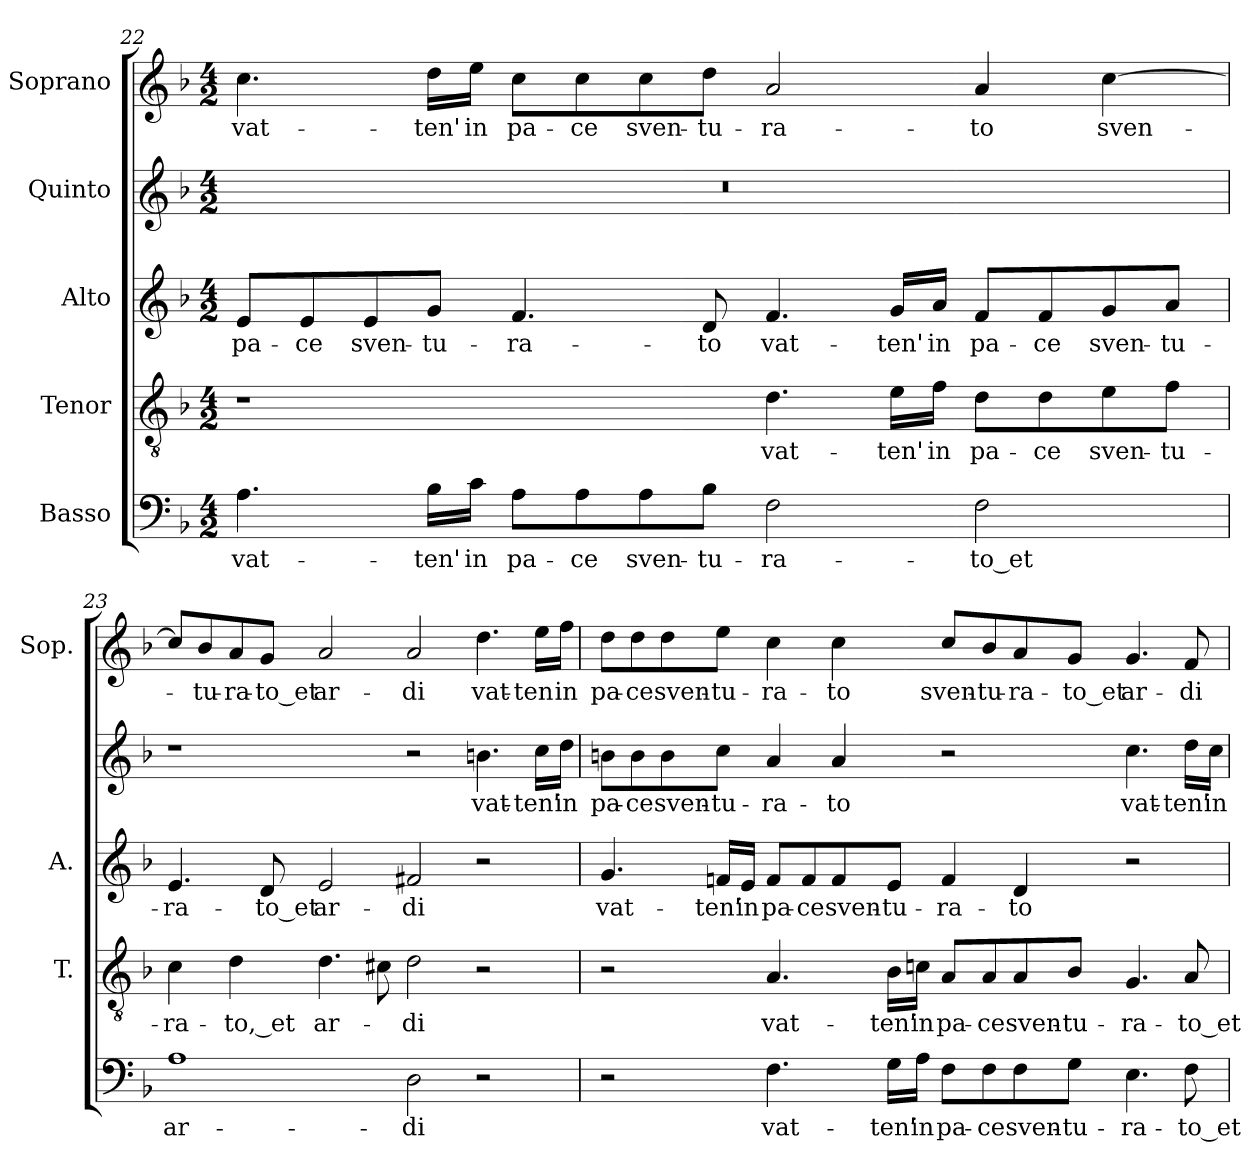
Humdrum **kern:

**kern	**text	**kern	**text	**kern	**text	**kern	**text	**kern	**text
*part5	*part5	*part4	*part4	*part3	*part3	*part2	*part2	*part1	*part1
*staff5	*staff5	*staff4	*staff4	*staff3	*staff3	*staff2	*staff2	*staff1	*staff1
*I"Basso	*	*I"Tenor	*	*I"Alto	*	*I"Quinto	*	*I"Soprano	*
*	*	*I'T.	*	*I'A.	*	*	*	*I'Sop.	*
*clefF4	*	*clefGv2	*	*clefG2	*	*clefG2	*	*clefG2	*
*	*	*ITrd7c12	*	*	*	*	*	*	*
*k[b-]	*	*k[b-]	*	*k[b-]	*	*k[b-]	*	*k[b-]	*
*F:	*	*F:	*	*F:	*	*F:	*	*F:	*
*M4/2	*	*M4/2	*	*M4/2	*	*M4/2	*	*M4/2	*
=22	=22	=22	=22	=22	=22	=22	=22	=22	=22
!	!LO:LY:b:color=#000000	!	!	!	!	!	!	!	!
!	!	!	!	!	!LO:LY:b:color=#000000	!LO:N:vis=1	!	!	!
!	!	!	!	!	!	!	!	!	!LO:LY:b:color=#000000
4.Ai\	vat-	1r	.	8ei/L	pa-	0r	.	4.cci\	vat-
!	!	!	!	!	!LO:LY:b:color=#000000	!	!	!	!
.	.	.	.	8ei/	-ce	.	.	.	.
!	!	!	!	!	!LO:LY:b:color=#000000	!	!	!	!
.	.	.	.	8ei/	sven-	.	.	.	.
!	!LO:LY:b:color=#000000	!	!	!	!	!	!	!	!
!	!	!	!	!	!LO:LY:b:color=#000000	!	!	!	!
!	!	!	!	!	!	!	!	!	!LO:LY:b:color=#000000
16B-i\LL	-ten'	.	.	8gi/J	-tu-	.	.	16ddi\LL	-ten'
!	!LO:LY:b:color=#000000	!	!	!	!	!	!	!	!
!	!	!	!	!	!	!	!	!	!LO:LY:b:color=#000000
16ci\JJ	in	.	.	.	.	.	.	16eei\JJ	in
!	!LO:LY:b:color=#000000	!	!	!	!	!	!	!	!
!	!	!	!	!	!LO:LY:b:color=#000000	!	!	!	!
!	!	!	!	!	!	!	!	!	!LO:LY:b:color=#000000
8Ai\L	pa-	.	.	4.fi/	-ra-	.	.	8cci\L	pa-
!	!LO:LY:b:color=#000000	!	!	!	!	!	!	!	!
!	!	!	!	!	!	!	!	!	!LO:LY:b:color=#000000
8Ai\	-ce	.	.	.	.	.	.	8cci\	-ce
!	!LO:LY:b:color=#000000	!	!	!	!	!	!	!	!
!	!	!	!	!	!	!	!	!	!LO:LY:b:color=#000000
8Ai\	sven-	.	.	.	.	.	.	8cci\	sven-
!	!LO:LY:b:color=#000000	!	!	!	!	!	!	!	!
!	!	!	!	!	!LO:LY:b:color=#000000	!	!	!	!
!	!	!	!	!	!	!	!	!	!LO:LY:b:color=#000000
8B-i\J	-tu-	.	.	8di/	-to	.	.	8ddi\J	-tu-
!	!LO:LY:b:color=#000000	!	!	!	!	!	!	!	!
!	!	!	!LO:LY:b:color=#000000	!	!	!	!	!	!
!	!	!	!	!	!LO:LY:b:color=#000000	!	!	!	!
!	!	!	!	!	!	!	!	!	!LO:LY:b:color=#000000
2Fi\	-ra-	4.Di\	vat-	4.fi/	vat-	.	.	2ai/	-ra-
!	!	!	!LO:LY:b:color=#000000	!	!	!	!	!	!
!	!	!	!	!	!LO:LY:b:color=#000000	!	!	!	!
.	.	16Ei\LL	-ten'	16gi/LL	-ten'	.	.	.	.
!	!	!	!LO:LY:b:color=#000000	!	!	!	!	!	!
!	!	!	!	!	!LO:LY:b:color=#000000	!	!	!	!
.	.	16Fi\JJ	in	16ai/JJ	in	.	.	.	.
!	!LO:LY:b:color=#000000	!	!	!	!	!	!	!	!
!	!	!	!LO:LY:b:color=#000000	!	!	!	!	!	!
!	!	!	!	!	!LO:LY:b:color=#000000	!	!	!	!
!	!	!	!	!	!	!	!	!	!LO:LY:b:color=#000000
2Fi\	-to_et	8Di\L	pa-	8fi/L	pa-	.	.	4ai/	-to
!	!	!	!LO:LY:b:color=#000000	!	!	!	!	!	!
!	!	!	!	!	!LO:LY:b:color=#000000	!	!	!	!
.	.	8Di\	-ce	8fi/	-ce	.	.	.	.
!	!	!	!LO:LY:b:color=#000000	!	!	!	!	!	!
!	!	!	!	!	!LO:LY:b:color=#000000	!	!	!	!
!	!	!	!	!	!	!	!	!	!LO:LY:b:color=#000000
.	.	8Ei\	sven-	8gi/	sven-	.	.	[>4cci\	sven-
!	!	!	!LO:LY:b:color=#000000	!	!	!	!	!	!
!	!	!	!	!	!LO:LY:b:color=#000000	!	!	!	!
.	.	8Fi\J	-tu-	8ai/J	-tu-	.	.	.	.
!!LO:LB:g=z
=23	=23	=23	=23	=23	=23	=23	=23	=23	=23
!	!LO:LY:b:color=#000000	!	!	!	!	!	!	!	!
!	!	!	!LO:LY:b:color=#000000	!	!	!	!	!	!
!	!	!	!	!	!LO:LY:b:color=#000000	!	!	!	!
1Ai	ar-	4Ci\	-ra-	4.ei/	-ra-	1r	.	8cci/L]	.
!	!	!	!	!	!	!	!	!	!LO:LY:b:color=#000000
.	.	.	.	.	.	.	.	8b-i/	-tu-
!	!	!	!LO:LY:b:color=#000000	!	!	!	!	!	!
!	!	!	!	!	!	!	!	!	!LO:LY:b:color=#000000
.	.	4Di\	-to,_et	.	.	.	.	8ai/	-ra-
!	!	!	!	!	!LO:LY:b:color=#000000	!	!	!	!
!	!	!	!	!	!	!	!	!	!LO:LY:b:color=#000000
.	.	.	.	8di/	-to_et	.	.	8gi/J	-to_et
!	!	!	!LO:LY:b:color=#000000	!	!	!	!	!	!
!	!	!	!	!	!LO:LY:b:color=#000000	!	!	!	!
!	!	!	!	!	!	!	!	!	!LO:LY:b:color=#000000
.	.	4.Di\	ar-	2ei/	ar-	.	.	2ai/	ar-
.	.	8C#Xi\	.	.	.	.	.	.	.
!	!LO:LY:b:color=#000000	!	!	!	!	!	!	!	!
!	!	!	!LO:LY:b:color=#000000	!	!	!	!	!	!
!	!	!	!	!	!LO:LY:b:color=#000000	!	!	!	!
!	!	!	!	!	!	!	!	!	!LO:LY:b:color=#000000
2Di\	-di	2Di\	-di	2f#Xi/	-di	2r	.	2ai/	-di
!	!	!	!	!	!	!	!LO:LY:b:color=#000000	!	!
!	!	!	!	!	!	!	!	!	!LO:LY:b:color=#000000
2r	.	2r	.	2r	.	4.bni\	vat-	4.ddi\	vat-
!	!	!	!	!	!	!	!LO:LY:b:color=#000000	!	!
!	!	!	!	!	!	!	!	!	!LO:LY:b:color=#000000
.	.	.	.	.	.	16cci\LL	-ten'	16eei\LL	-ten
!	!	!	!	!	!	!	!LO:LY:b:color=#000000	!	!
!	!	!	!	!	!	!	!	!	!LO:LY:b:color=#000000
.	.	.	.	.	.	16ddi\JJ	in	16ffi\JJ	in
=24	=24	=24	=24	=24	=24	=24	=24	=24	=24
!	!	!	!	!	!LO:LY:b:color=#000000	!	!	!	!
!	!	!	!	!	!	!	!LO:LY:b:color=#000000	!	!
!	!	!	!	!	!	!	!	!	!LO:LY:b:color=#000000
2r	.	2r	.	4.gi/	vat-	8bni\L	pa-	8ddi\L	pa-
!	!	!	!	!	!	!	!LO:LY:b:color=#000000	!	!
!	!	!	!	!	!	!	!	!	!LO:LY:b:color=#000000
.	.	.	.	.	.	8bi\	-ce	8ddi\	-ce
!	!	!	!	!	!	!	!LO:LY:b:color=#000000	!	!
!	!	!	!	!	!	!	!	!	!LO:LY:b:color=#000000
.	.	.	.	.	.	8bi\	sven-	8ddi\	sven-
!	!	!	!	!	!LO:LY:b:color=#000000	!	!	!	!
!	!	!	!	!	!	!	!LO:LY:b:color=#000000	!	!
!	!	!	!	!	!	!	!	!	!LO:LY:b:color=#000000
.	.	.	.	16fni/LL	-ten'	8cci\J	-tu-	8eei\J	-tu-
!	!	!	!	!	!LO:LY:b:color=#000000	!	!	!	!
.	.	.	.	16ei/JJ	in	.	.	.	.
!	!LO:LY:b:color=#000000	!	!	!	!	!	!	!	!
!	!	!	!LO:LY:b:color=#000000	!	!	!	!	!	!
!	!	!	!	!	!LO:LY:b:color=#000000	!	!	!	!
!	!	!	!	!	!	!	!LO:LY:b:color=#000000	!	!
!	!	!	!	!	!	!	!	!	!LO:LY:b:color=#000000
4.Fi\	vat-	4.AAi/	vat-	8fi/L	pa-	4ai/	-ra-	4cci\	-ra-
!	!	!	!	!	!LO:LY:b:color=#000000	!	!	!	!
.	.	.	.	8fi/	-ce	.	.	.	.
!	!	!	!	!	!LO:LY:b:color=#000000	!	!	!	!
!	!	!	!	!	!	!	!LO:LY:b:color=#000000	!	!
!	!	!	!	!	!	!	!	!	!LO:LY:b:color=#000000
.	.	.	.	8fi/	sven-	4ai/	-to	4cci\	-to
!	!LO:LY:b:color=#000000	!	!	!	!	!	!	!	!
!	!	!	!LO:LY:b:color=#000000	!	!	!	!	!	!
!	!	!	!	!	!LO:LY:b:color=#000000	!	!	!	!
16Gi\LL	-ten'	16BB-i\LL	-ten'	8ei/J	-tu-	.	.	.	.
!	!LO:LY:b:color=#000000	!	!	!	!	!	!	!	!
!	!	!	!LO:LY:b:color=#000000	!	!	!	!	!	!
16Ai\JJ	in	16Cni\JJ	in	.	.	.	.	.	.
!	!LO:LY:b:color=#000000	!	!	!	!	!	!	!	!
!	!	!	!LO:LY:b:color=#000000	!	!	!	!	!	!
!	!	!	!	!	!LO:LY:b:color=#000000	!	!	!	!
!	!	!	!	!	!	!	!	!	!LO:LY:b:color=#000000
8Fi\L	pa-	8AAi/L	pa-	4fi/	-ra-	2r	.	8cci/L	sven-
!	!LO:LY:b:color=#000000	!	!	!	!	!	!	!	!
!	!	!	!LO:LY:b:color=#000000	!	!	!	!	!	!
!	!	!	!	!	!	!	!	!	!LO:LY:b:color=#000000
8Fi\	-ce	8AAi/	-ce	.	.	.	.	8b-i/	-tu-
!	!LO:LY:b:color=#000000	!	!	!	!	!	!	!	!
!	!	!	!LO:LY:b:color=#000000	!	!	!	!	!	!
!	!	!	!	!	!LO:LY:b:color=#000000	!	!	!	!
!	!	!	!	!	!	!	!	!	!LO:LY:b:color=#000000
8Fi\	sven-	8AAi/	sven-	4di/	-to	.	.	8ai/	-ra-
!	!LO:LY:b:color=#000000	!	!	!	!	!	!	!	!
!	!	!	!LO:LY:b:color=#000000	!	!	!	!	!	!
!	!	!	!	!	!	!	!	!	!LO:LY:b:color=#000000
8Gi\J	-tu-	8BB-i/J	-tu-	.	.	.	.	8gi/J	-to_et
!	!LO:LY:b:color=#000000	!	!	!	!	!	!	!	!
!	!	!	!LO:LY:b:color=#000000	!	!	!	!	!	!
!	!	!	!	!	!	!	!LO:LY:b:color=#000000	!	!
!	!	!	!	!	!	!	!	!	!LO:LY:b:color=#000000
4.Ei\	-ra-	4.GGi/	-ra-	2r	.	4.cci\	vat-	4.gi/	ar-
!	!LO:LY:b:color=#000000	!	!	!	!	!	!	!	!
!	!	!	!LO:LY:b:color=#000000	!	!	!	!	!	!
!	!	!	!	!	!	!	!LO:LY:b:color=#000000	!	!
!	!	!	!	!	!	!	!	!	!LO:LY:b:color=#000000
8Fi\	-to_et	8AAi/	-to_et	.	.	16ddi\LL	-ten'	8fi/	-di
!	!	!	!	!	!	!	!LO:LY:b:color=#000000	!	!
.	.	.	.	.	.	16cci\JJ	in	.	.
=	=	=	=	=	=	=	=	=	=
*-	*-	*-	*-	*-	*-	*-	*-	*-	*-
